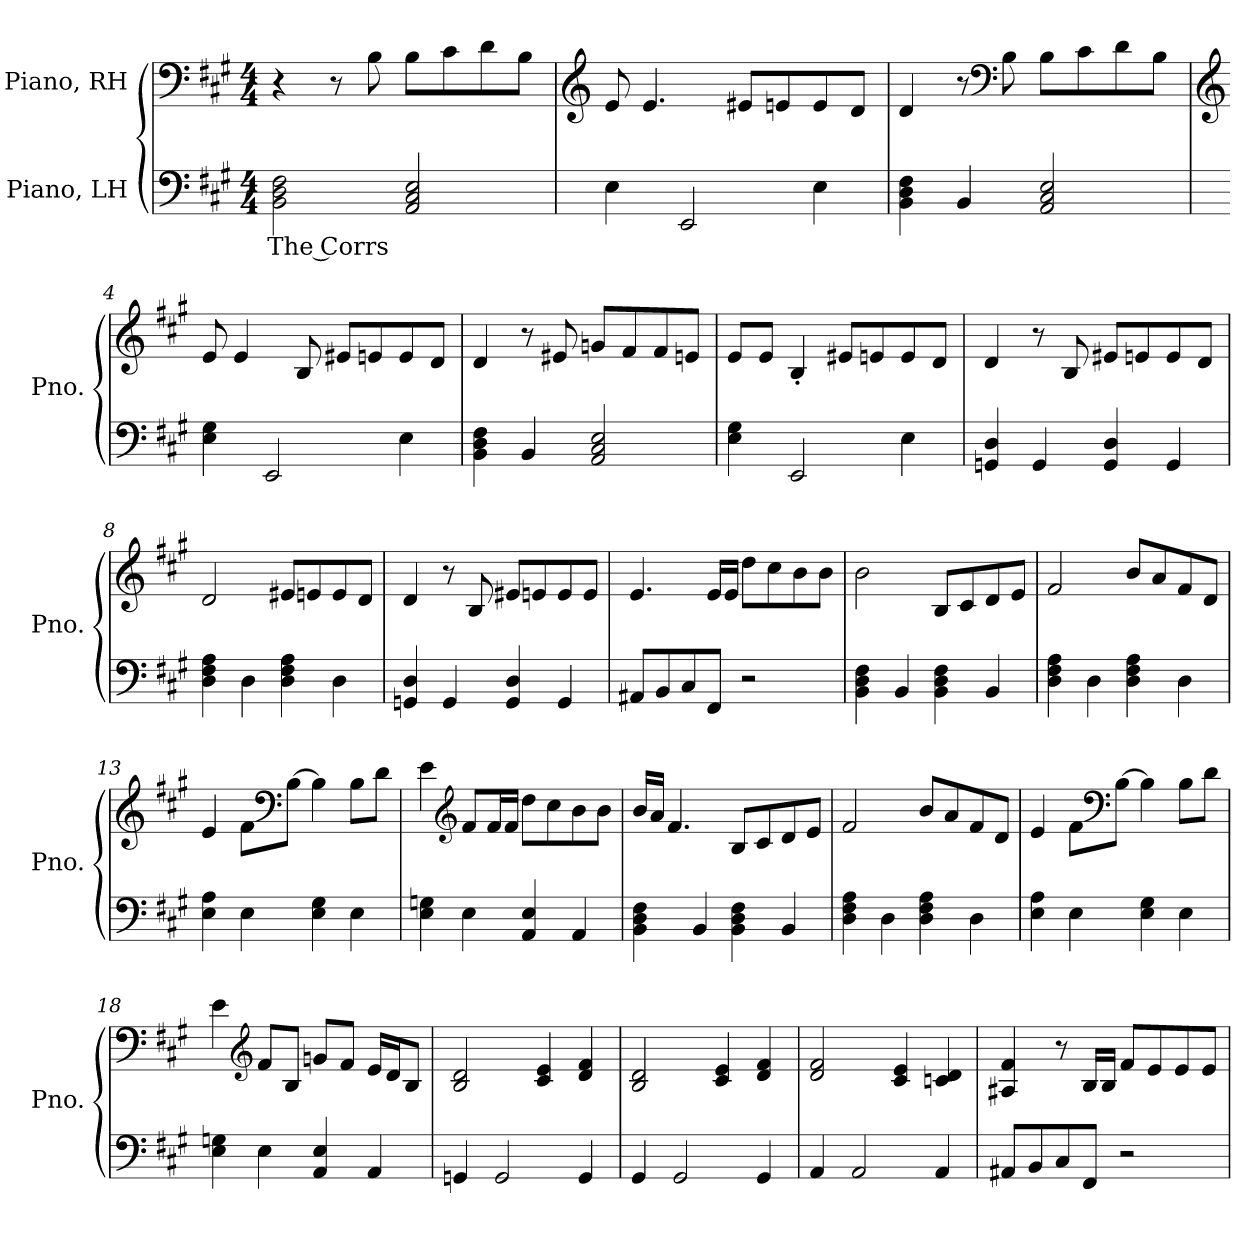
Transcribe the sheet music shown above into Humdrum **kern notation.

**kern	**text	**kern
*part2	*part2	*part1
*staff2	*staff2	*staff1
*I"Piano, LH	*	*I"Piano, RH
*I'Pno.	*	*I'Pno.
*clefF4	*	*clefF4
*k[f#c#g#]	*	*k[f#c#g#]
*M4/4	*	*M4/4
*MM90	*	*MM90
=1	=1	=1
!	!LO:LY:b	!
2BB\ 2D\ 2F#\	The Corrs	4r
.	.	8r
.	.	8B\
2AA/ 2C#/ 2E/	.	8B\L
.	.	8c#\
.	.	8d\
.	.	8B\J
=2	=2	=2
*	*	*clefG2
4E\	.	8e/
.	.	4.e/
2EE/	.	.
.	.	8e#X/L
.	.	8en/
4E\	.	8e/
.	.	8d/J
=3	=3	=3
4BB\ 4D\ 4F#\	.	4d/
4BB/	.	8r
*	*	*clefF4
.	.	8B\
2AA/ 2C#/ 2E/	.	8B\L
.	.	8c#\
.	.	8d\
.	.	8B\J
!!LO:LB:g=z
=4	=4	=4
*	*	*clefG2
4E\ 4G#\	.	8e/
.	.	4e/
2EE/	.	.
.	.	8B/
.	.	8e#X/L
.	.	8en/
4E\	.	8e/
.	.	8d/J
=5	=5	=5
4BB\ 4D\ 4F#\	.	4d/
4BB/	.	8r
.	.	8e#X/
2AA/ 2C#/ 2E/	.	8gn/L
.	.	8f#/
.	.	8f#/
.	.	8en/J
=6	=6	=6
4E\ 4G#\	.	8e/L
.	.	8e/J
2EE/	.	4B'/
.	.	8e#X/L
.	.	8en/
4E\	.	8e/
.	.	8d/J
=7	=7	=7
4GGn/ 4D/	.	4d/
4GG/	.	8r
.	.	8B/
4GG/ 4D/	.	8e#X/L
.	.	8en/
4GG/	.	8e/
.	.	8d/J
!!LO:LB:g=z
=8	=8	=8
4D\ 4F#\ 4A\	.	2d/
4D\	.	.
4D\ 4F#\ 4A\	.	8e#X/L
.	.	8en/
4D\	.	8e/
.	.	8d/J
=9	=9	=9
4GGn/ 4D/	.	4d/
4GG/	.	8r
.	.	8B/
4GG/ 4D/	.	8e#X/L
.	.	8en/
4GG/	.	8e/
.	.	8e/J
=10	=10	=10
8AA#X/L	.	4.e/
8BB/	.	.
8C#/	.	.
8FF#/J	.	16e/LL
.	.	16e/JJ
2r	.	8dd\L
.	.	8cc#\
.	.	8b\
.	.	8b\J
=11	=11	=11
4BB\ 4D\ 4F#\	.	2b\
4BB/	.	.
4BB\ 4D\ 4F#\	.	8B/L
.	.	8c#/
4BB/	.	8d/
.	.	8e/J
=12	=12	=12
4D\ 4F#\ 4A\	.	2f#/
4D\	.	.
4D\ 4F#\ 4A\	.	8b/L
.	.	8a/
4D\	.	8f#/
.	.	8d/J
!!LO:LB:g=z
=13	=13	=13
4E\ 4A\	.	4e/
4E\	.	8f#\L
*	*	*clefF4
.	.	[8B\J
4E\ 4G#\	.	4B\]
4E\	.	8B\L
.	.	8d\J
=14	=14	=14
4E\ 4Gn\	.	4e\
*	*	*clefG2
4E\	.	8f#/L
.	.	16f#/L
.	.	16f#/JJ
4AA/ 4E/	.	8dd\L
.	.	8cc#\
4AA/	.	8b\
.	.	8b\J
=15	=15	=15
4BB\ 4D\ 4F#\	.	16b/LL
.	.	16a/JJ
.	.	4.f#/
4BB/	.	.
4BB\ 4D\ 4F#\	.	8B/L
.	.	8c#/
4BB/	.	8d/
.	.	8e/J
=16	=16	=16
4D\ 4F#\ 4A\	.	2f#/
4D\	.	.
4D\ 4F#\ 4A\	.	8b/L
.	.	8a/
4D\	.	8f#/
.	.	8d/J
=17	=17	=17
4E\ 4A\	.	4e/
4E\	.	8f#\L
*	*	*clefF4
.	.	[8B\J
4E\ 4G#\	.	4B\]
4E\	.	8B\L
.	.	8d\J
!!LO:LB:g=z
=18	=18	=18
4E\ 4Gn\	.	4e\
*	*	*clefG2
4E\	.	8f#/L
.	.	8B/J
4AA/ 4E/	.	8gn/L
.	.	8f#/J
4AA/	.	16e/LL
.	.	16d/J
.	.	8B/J
=19	=19	=19
4GGn/	.	2B/ 2d/
2GG/	.	.
.	.	4c#/ 4e/
4GG/	.	4d/ 4f#/
=20	=20	=20
4GG#/	.	2B/ 2d/
2GG#/	.	.
.	.	4c#/ 4e/
4GG#/	.	4d/ 4f#/
=21	=21	=21
4AA/	.	2d/ 2f#/
2AA/	.	.
.	.	4c#/ 4e/
4AA/	.	4cn/ 4d/
=22	=22	=22
8AA#X/L	.	4A#X/ 4f#/
8BB/	.	.
8C#/	.	8r
8FF#/J	.	16B/LL
.	.	16B/JJ
2r	.	8f#/L
.	.	8e/
.	.	8e/
.	.	8e/J
=	=	=
*-	*-	*-
